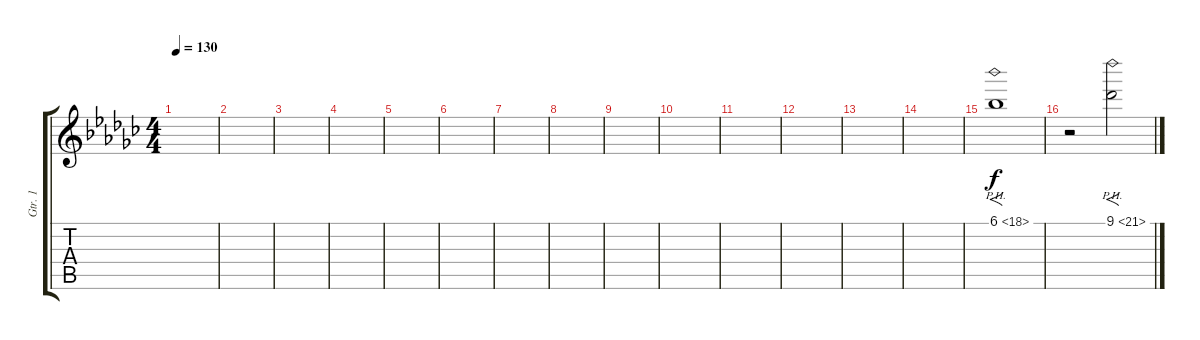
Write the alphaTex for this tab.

\track ("Gtr. 1" "Gtr. 1") {instrument overdrivenguitar}
\staff {score tabs}
\tuning (E4 B3 G3 D3 A2 E2) {hide}
\ts (4 4)
\tempo 130
\clef g2
\ks gb
|
|
|
|
|
|
|
|
|
|
|
|
|
|
6.1{ph 12}.1{f volume 14} |
r.2 9.1{ph 12}.2{f}
